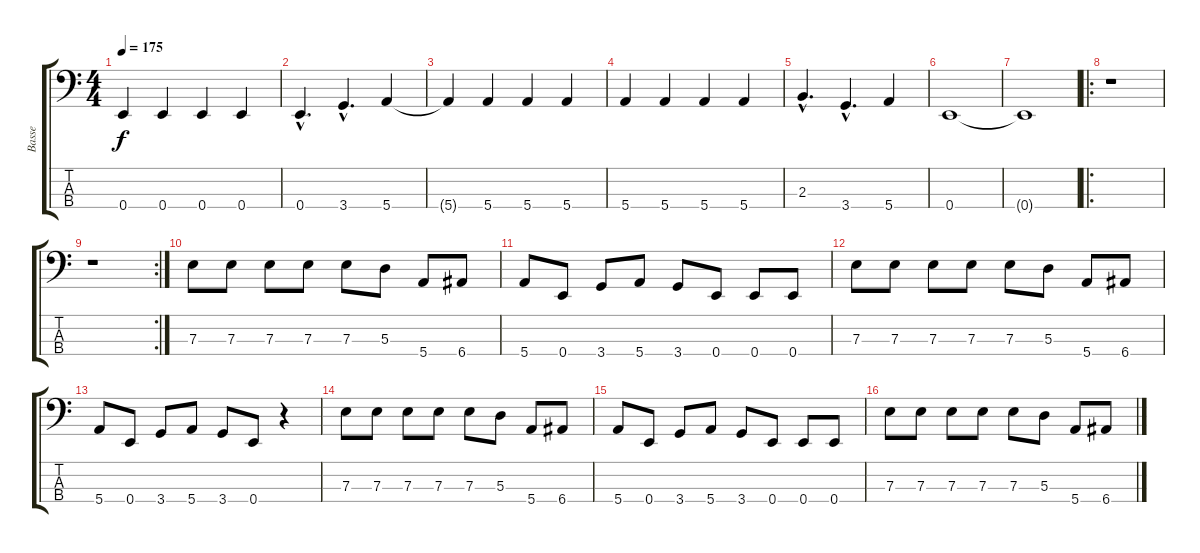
\track ("Basse" "Basse") {instrument electricbasspick}
\staff {score tabs}
\tuning (G2 D2 A1 E1) {hide}
\ts (4 4)
\tempo 175
\clef f4
\ks c
0.4.4{dy f} 0.4.4 0.4.4 0.4.4 |
0.4{hac}.4{d} 3.4{hac}.4{d} 5.4.4 |
5.4{t}.4 5.4.4 5.4.4 5.4.4 |
5.4.4 5.4.4 5.4.4 5.4.4 |
2.3{hac}.4{d} 3.4{hac}.4{d} 5.4.4 |
0.4.1 |
0.4{t}.1 |
\ro
r.1 |
\rc 2
r.1 |
7.3.8 7.3.8 7.3.8 7.3.8 7.3.8 5.3.8 5.4.8 6.4.8 |
5.4.8 0.4.8 3.4.8 5.4.8 3.4.8 0.4.8 0.4.8 0.4.8 |
7.3.8 7.3.8 7.3.8 7.3.8 7.3.8 5.3.8 5.4.8 6.4.8 |
5.4.8 0.4.8 3.4.8 5.4.8 3.4.8 0.4.8 r.4 |
7.3.8 7.3.8 7.3.8 7.3.8 7.3.8 5.3.8 5.4.8 6.4.8 |
5.4.8 0.4.8 3.4.8 5.4.8 3.4.8 0.4.8 0.4.8 0.4.8 |
7.3.8 7.3.8 7.3.8 7.3.8 7.3.8 5.3.8 5.4.8 6.4.8
